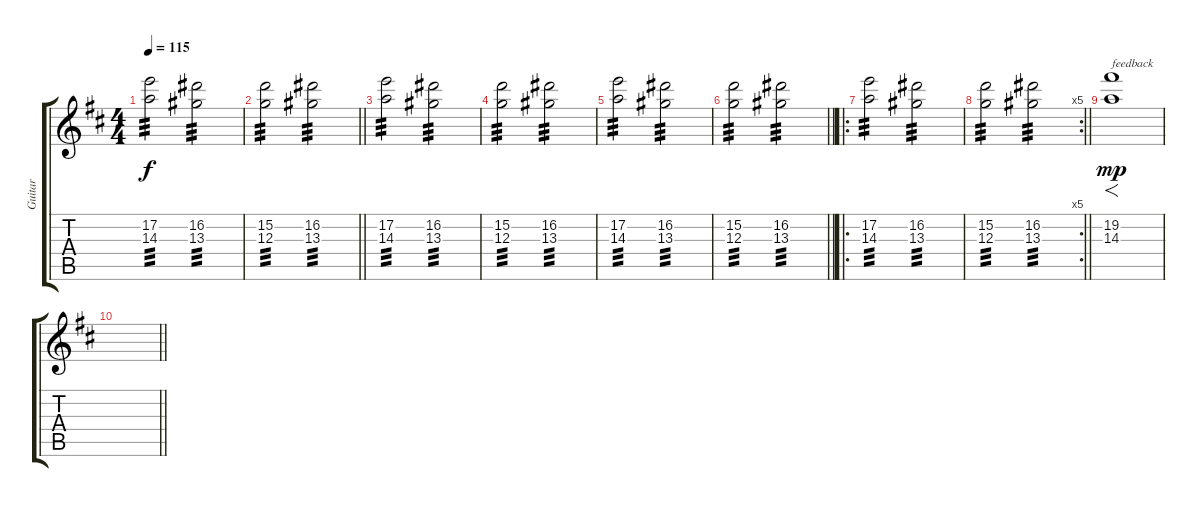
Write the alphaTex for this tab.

\track ("Guitar" "Guitar") {instrument electricguitarclean}
\staff {score tabs}
\tuning (E4 B3 G3 D3 A2 E2) {hide}
\ts (4 4)
\tempo 115
\clef g2
\ks bminor
(17.2 14.3).2{tp 3 dy f} (16.2 13.3).2{tp 3} |
\barLineRight lightlight
(15.2 12.3).2{tp 3} (16.2 13.3).2{tp 3} |
\section ("" "")
(17.2 14.3).2{tp 3} (16.2 13.3).2{tp 3} |
(15.2 12.3).2{tp 3} (16.2 13.3).2{tp 3} |
(17.2 14.3).2{tp 3} (16.2 13.3).2{tp 3} |
\barLineRight lightlight
(15.2 12.3).2{tp 3} (16.2 13.3).2{tp 3} |
\ro
\section ("" "")
(17.2 14.3).2{tp 3} (16.2 13.3).2{tp 3} |
\rc 5
\barLineRight lightlight
(15.2 12.3).2{tp 3} (16.2 13.3).2{tp 3} |
\section ("" "")
(19.2 14.3).1{f txt "feedback" dy mp} |
\barLineRight lightlight
